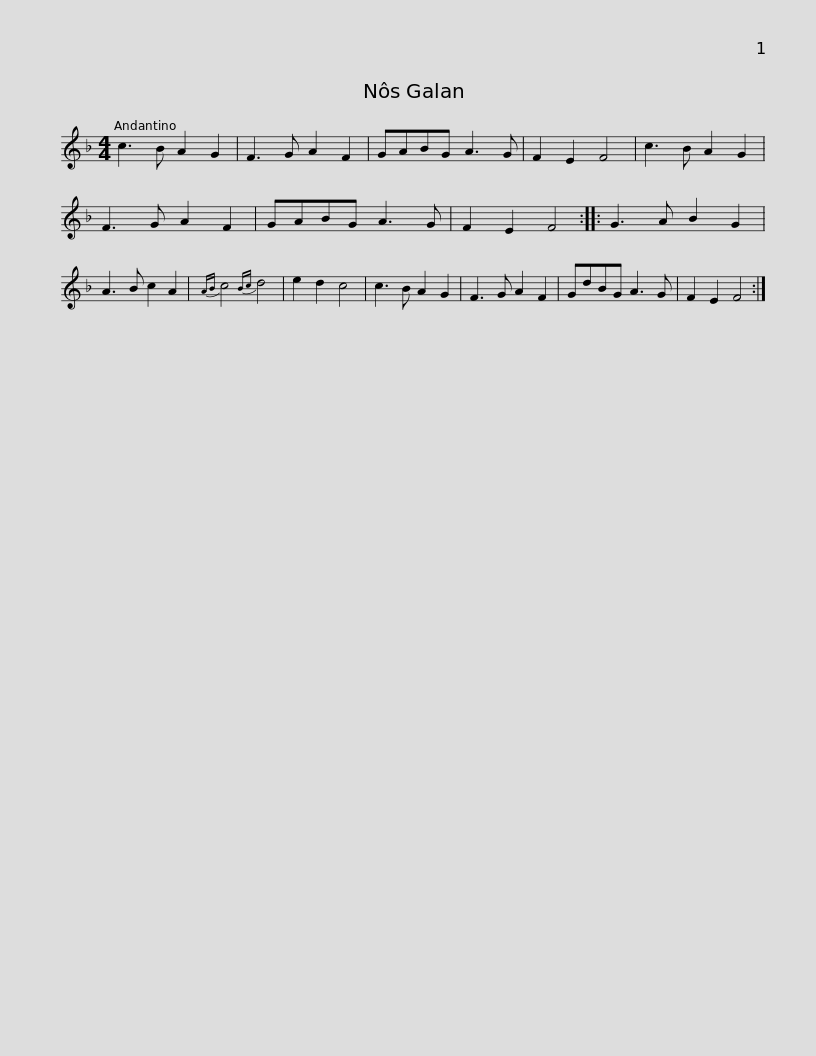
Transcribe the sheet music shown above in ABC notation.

X:1
L:1/8
M:4/4
I:linebreak $
K:F
V:1 treble
V:1
 c3 B A2 G2 | F3 G A2 F2 | GABG A3 G | F2 E2 F4 | c3 B A2 G2 | %5
 F3 G A2 F2 | GABG A3 G | F2 E2 F4 ::$ G3 A B2 G2 | A3 B c2 A2 | %10
{AB} c4{Bc} d4 | e2 d2 c4 | c3 B A2 G2 | F3 G A2 F2 | GdBG A3 G | %15
 F2 E2 F4 :| %16
